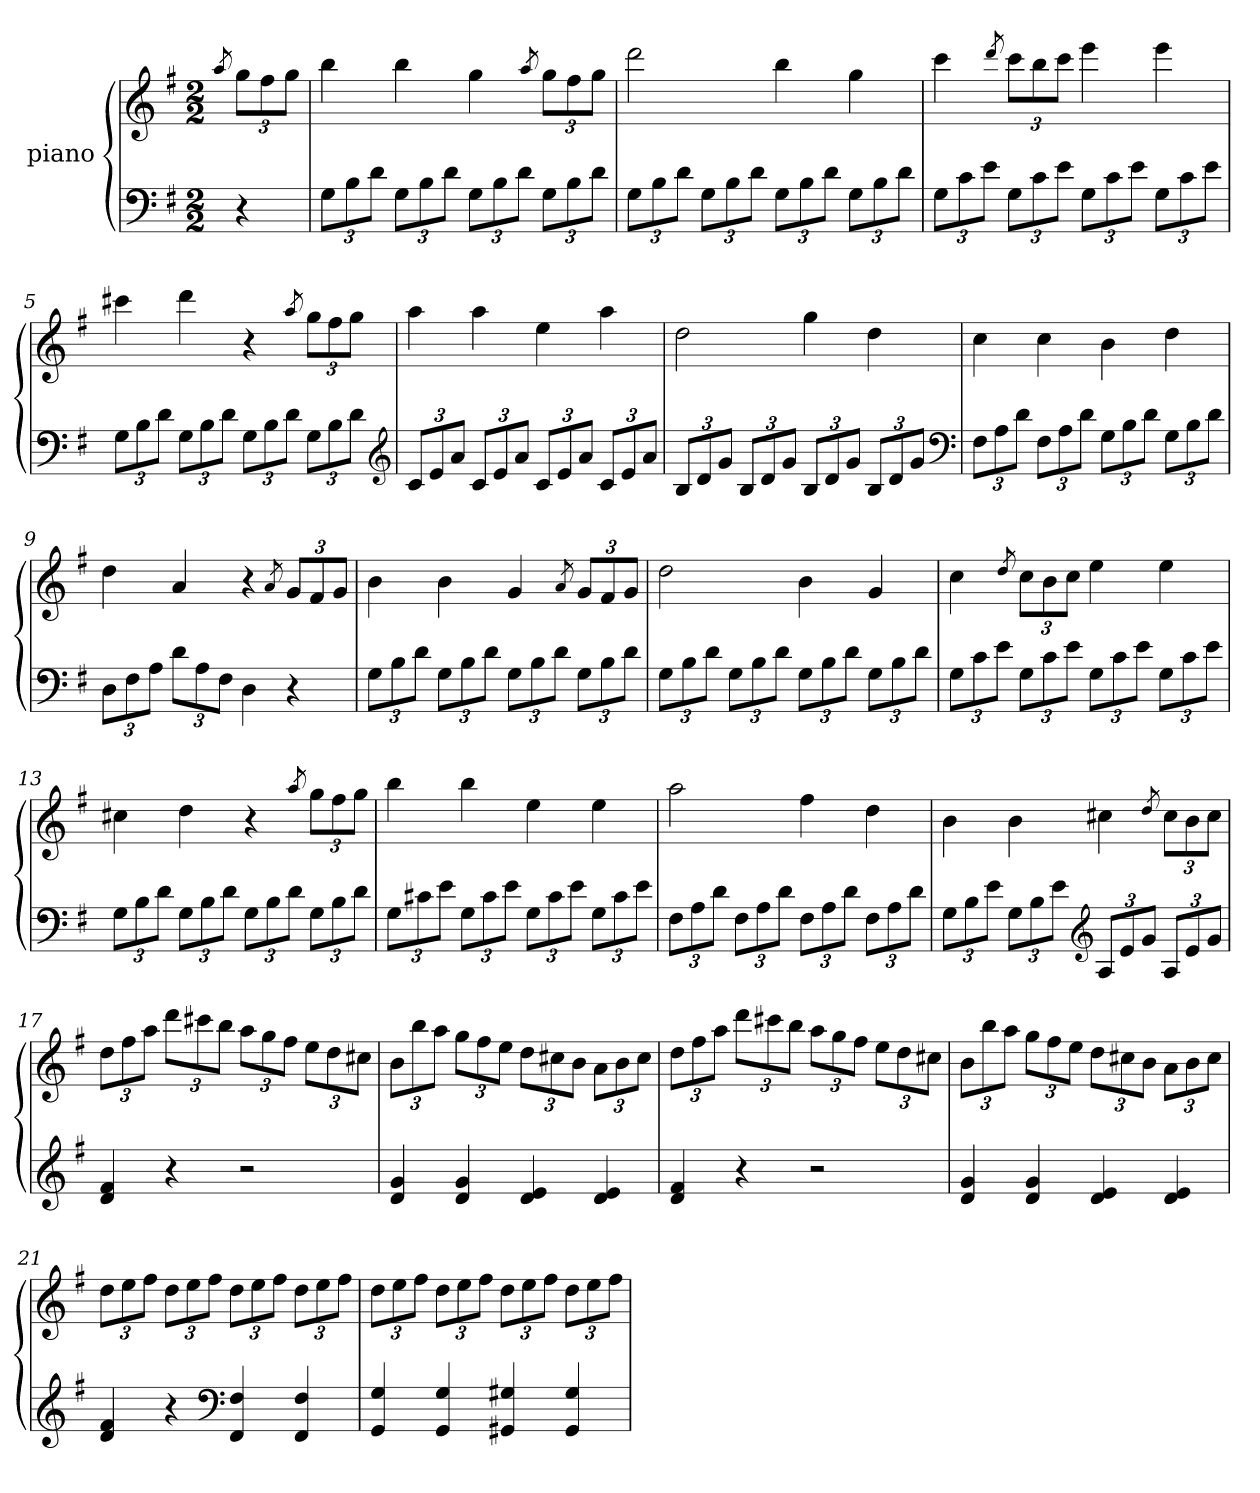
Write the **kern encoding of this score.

**kern	**kern
*part2	*part1
*staff2	*staff1
*I"piano	*I"piano
*clefF4	*clefG2
*k[f#]	*k[f#]
*G:	*G:
*M2/2	*M2/2
=1	=1
.	8qaa/
4r	12gg\L
.	12ff#\
.	12gg\J
=2	=2
12G\L	4bb\
12B\	.
12d\J	.
12G\L	4bb\
12B\	.
12d\J	.
12G\L	4gg\
12B\	.
12d\J	.
.	8qaa/
12G\L	12gg\L
12B\	12ff#\
12d\J	12gg\J
=3	=3
12G\L	2ddd\
12B\	.
12d\J	.
12G\L	.
12B\	.
12d\J	.
12G\L	4bb\
12B\	.
12d\J	.
12G\L	4gg\
12B\	.
12d\J	.
=4	=4
12G\L	4ccc\
12c\	.
12e\J	.
.	8qddd/
12G\L	12ccc\L
12c\	12bb\
12e\J	12ccc\J
12G\L	4eee\
12c\	.
12e\J	.
12G\L	4eee\
12c\	.
12e\J	.
=5	=5
12G\L	4ccc#X\
12B\	.
12d\J	.
12G\L	4ddd\
12B\	.
12d\J	.
12G\L	4r
12B\	.
12d\J	.
.	8qaa/
12G\L	12gg\L
12B\	12ff#\
12d\J	12gg\J
*clefG2	*
=6	=6
12c/L	4aa\
12e/	.
12a/J	.
12c/L	4aa\
12e/	.
12a/J	.
12c/L	4ee\
12e/	.
12a/J	.
12c/L	4aa\
12e/	.
12a/J	.
=7	=7
12B/L	2dd\
12d/	.
12g/J	.
12B/L	.
12d/	.
12g/J	.
12B/L	4gg\
12d/	.
12g/J	.
12B/L	4dd\
12d/	.
12g/J	.
*clefF4	*
=8	=8
12F#\L	4cc\
12A\	.
12d\J	.
12F#\L	4cc\
12A\	.
12d\J	.
12G\L	4b\
12B\	.
12d\J	.
12G\L	4dd\
12B\	.
12d\J	.
=9	=9
12D\L	4dd\
12F#\	.
12A\J	.
12d\L	4a/
12A\	.
12F#\J	.
4D\	4r
.	8qa/
4r	12g/L
.	12f#/
.	12g/J
=10	=10
12G\L	4b\
12B\	.
12d\J	.
12G\L	4b\
12B\	.
12d\J	.
12G\L	4g/
12B\	.
12d\J	.
.	8qa/
12G\L	12g/L
12B\	12f#/
12d\J	12g/J
=11	=11
12G\L	2dd\
12B\	.
12d\J	.
12G\L	.
12B\	.
12d\J	.
12G\L	4b\
12B\	.
12d\J	.
12G\L	4g/
12B\	.
12d\J	.
=12	=12
12G\L	4cc\
12c\	.
12e\J	.
.	8qdd/
12G\L	12cc\L
12c\	12b\
12e\J	12cc\J
12G\L	4ee\
12c\	.
12e\J	.
12G\L	4ee\
12c\	.
12e\J	.
=13	=13
12G\L	4cc#X\
12B\	.
12d\J	.
12G\L	4dd\
12B\	.
12d\J	.
12G\L	4r
12B\	.
12d\J	.
.	8qaa/
12G\L	12gg\L
12B\	12ff#\
12d\J	12gg\J
=14	=14
12G\L	4bb\
12c#X\	.
12e\J	.
12G\L	4bb\
12c#\	.
12e\J	.
12G\L	4ee\
12c#\	.
12e\J	.
12G\L	4ee\
12c#\	.
12e\J	.
=15	=15
12F#\L	2aa\
12A\	.
12d\J	.
12F#\L	.
12A\	.
12d\J	.
12F#\L	4ff#\
12A\	.
12d\J	.
12F#\L	4dd\
12A\	.
12d\J	.
=16	=16
12G\L	4b\
12B\	.
12e\J	.
12G\L	4b\
12B\	.
12e\J	.
*clefG2	*
12A/L	4cc#X\
12e/	.
12g/J	.
.	8qdd/
12A/L	12cc#\L
12e/	12b\
12g/J	12cc#\J
=17	=17
4d/ 4f#/	12dd\L
.	12ff#\
.	12aa\J
4r	12ddd\L
.	12ccc#X\
.	12bb\J
2r	12aa\L
.	12gg\
.	12ff#\J
.	12ee\L
.	12dd\
.	12cc#\J
=18	=18
4d/ 4g/	12b\L
.	12bb\
.	12aa\J
4d/ 4g/	12gg\L
.	12ff#\
.	12ee\J
4d/ 4e/	12dd\L
.	12cc#X\
.	12b\J
4d/ 4e/	12a\L
.	12b\
.	12cc#\J
=19	=19
4d/ 4f#/	12dd\L
.	12ff#\
.	12aa\J
4r	12ddd\L
.	12ccc#X\
.	12bb\J
2r	12aa\L
.	12gg\
.	12ff#\J
.	12ee\L
.	12dd\
.	12cc#\J
=20	=20
4d/ 4g/	12b\L
.	12bb\
.	12aa\J
4d/ 4g/	12gg\L
.	12ff#\
.	12ee\J
4d/ 4e/	12dd\L
.	12cc#X\
.	12b\J
4d/ 4e/	12a\L
.	12b\
.	12cc#\J
=21	=21
4d/ 4f#/	12dd\L
.	12ee\
.	12ff#\J
4r	12dd\L
.	12ee\
.	12ff#\J
*clefF4	*
4FF#/ 4F#/	12dd\L
.	12ee\
.	12ff#\J
4FF#/ 4F#/	12dd\L
.	12ee\
.	12ff#\J
=22	=22
4GG/ 4G/	12dd\L
.	12ee\
.	12ff#\J
4GG/ 4G/	12dd\L
.	12ee\
.	12ff#\J
4GG#X/ 4G#X/	12dd\L
.	12ee\
.	12ff#\J
4GG#/ 4G#/	12dd\L
.	12ee\
.	12ff#\J
=	=
*-	*-
